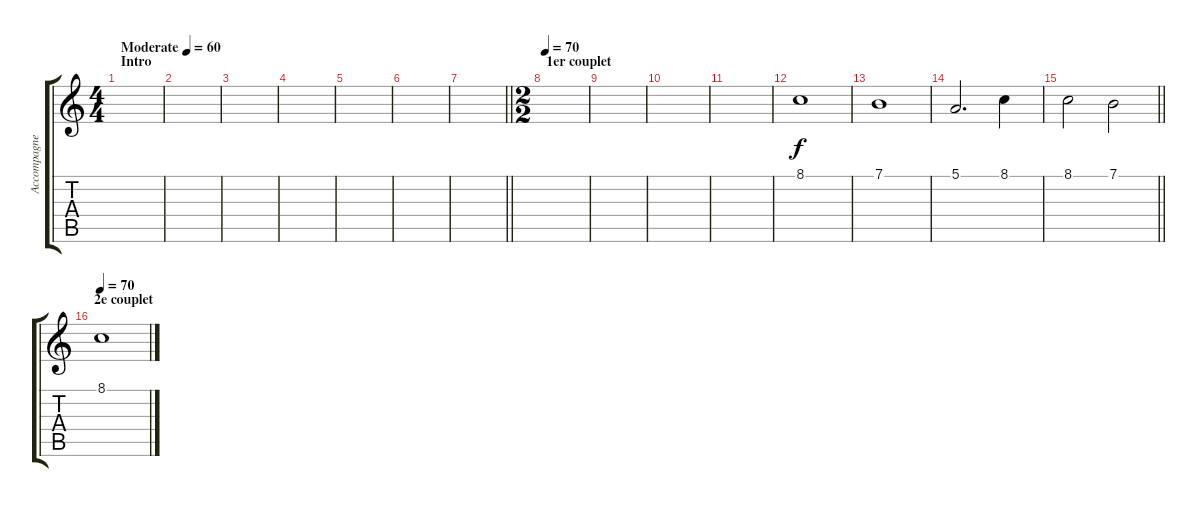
\track ("Accompagnement" "Accompagne") {instrument pad8sweep}
\staff {score tabs}
\tuning (E4 B3 G3 D3 A2 E2) {hide}
\ts (4 4)
\section ("" "Intro")
\tempo (60 "Moderate")
\clef g2
\ks c
|
|
|
|
|
|
\barLineRight lightlight
|
\ts (2 2)
\section ("" "1er couplet")
\tempo 80
\tempo 70
|
|
|
|
8.1.1 |
7.1.1 |
5.1.2{d} 8.1.4 |
\barLineRight lightlight
8.1.2 7.1.2 |
\section ("" "2e couplet")
\tempo 70
8.1.1
